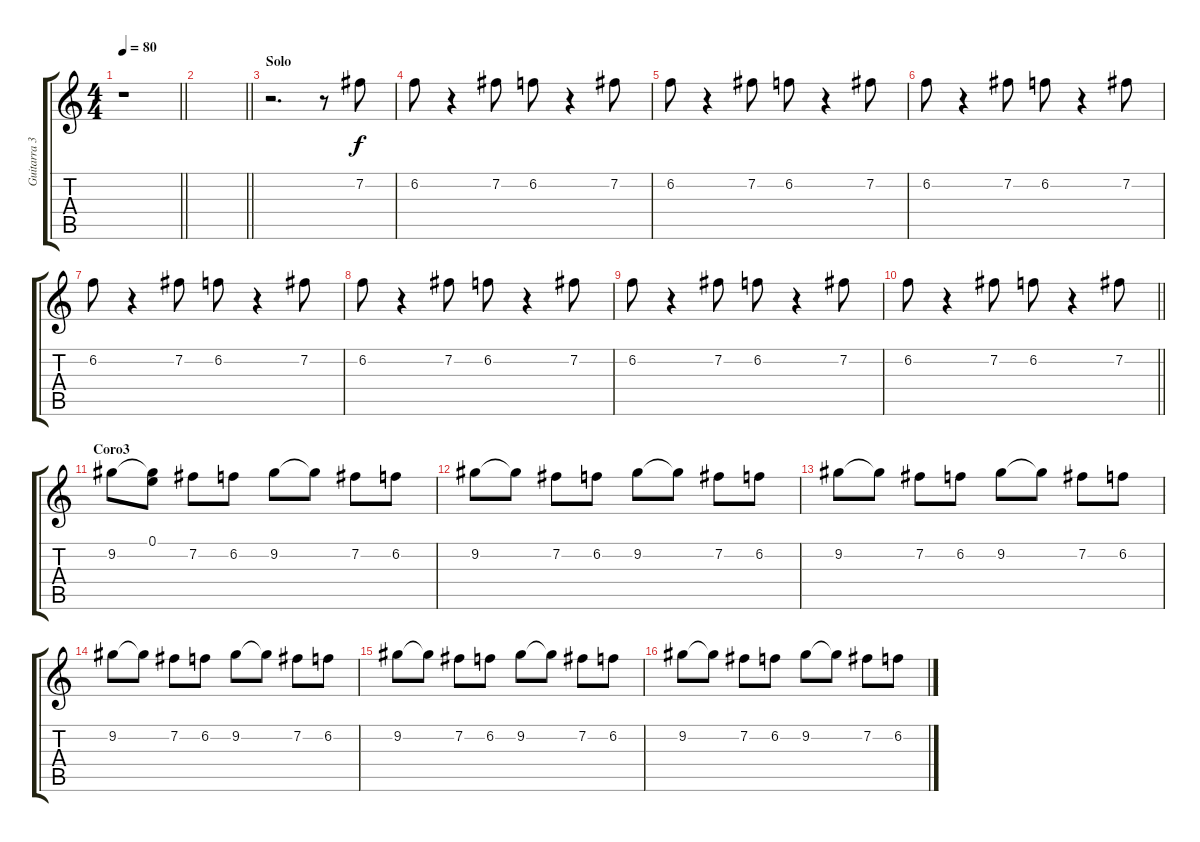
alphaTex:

\track ("Guitarra 3" "Guitarra 3") {instrument distortionguitar}
\staff {score tabs}
\tuning (E4 B3 G3 D3 A2 E2) {hide}
\ts (4 4)
\tempo 80
\clef g2
\barLineRight lightlight
\ks c
r.1{dy f} |
\barLineRight lightlight
|
\section ("" "Solo")
r.2{d volume 10} r.8 7.2.8 |
6.2.8 r.4 7.2.8 6.2.8 r.4 7.2.8 |
6.2.8 r.4 7.2.8 6.2.8 r.4 7.2.8 |
6.2.8 r.4 7.2.8 6.2.8 r.4 7.2.8 |
6.2.8 r.4 7.2.8 6.2.8 r.4 7.2.8 |
6.2.8 r.4 7.2.8 6.2.8 r.4 7.2.8 |
6.2.8 r.4 7.2.8 6.2.8 r.4 7.2.8 |
\barLineRight lightlight
6.2.8 r.4 7.2.8 6.2.8 r.4 7.2.8 |
\section ("" "Coro3")
9.2.8{volume 16 instrument stringensemble1} (0.1 9.2{t}).8 7.2.8 6.2.8 9.2.8 9.2{t}.8 7.2.8 6.2.8 |
9.2.8{instrument stringensemble1} 9.2{t}.8 7.2.8 6.2.8 9.2.8 9.2{t}.8 7.2.8 6.2.8 |
9.2.8{instrument stringensemble1} 9.2{t}.8 7.2.8 6.2.8 9.2.8 9.2{t}.8 7.2.8 6.2.8 |
9.2.8{instrument stringensemble1} 9.2{t}.8 7.2.8 6.2.8 9.2.8 9.2{t}.8 7.2.8 6.2.8 |
9.2.8{instrument stringensemble1} 9.2{t}.8 7.2.8 6.2.8 9.2.8 9.2{t}.8 7.2.8 6.2.8 |
9.2.8{instrument stringensemble1} 9.2{t}.8 7.2.8 6.2.8 9.2.8 9.2{t}.8 7.2.8 6.2.8
